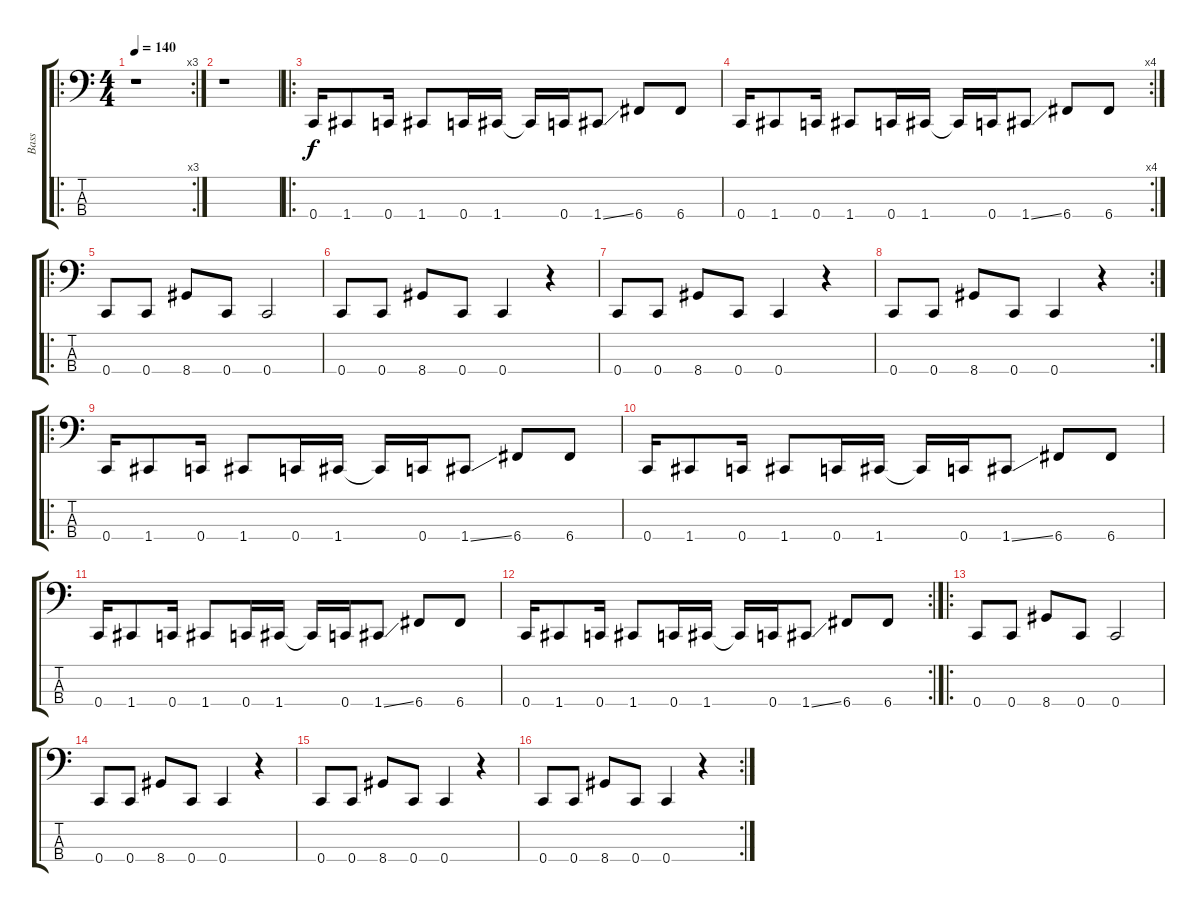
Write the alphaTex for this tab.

\track ("Bass" "Bass") {instrument electricbasspick}
\staff {score tabs}
\tuning (F2 C2 G1 C1) {hide}
\ro
\rc 3
\ts (4 4)
\tempo 140
\clef f4
\ks c
r.1{dy f instrument electricbasspick} |
r.1 |
\ro
0.4.16 1.4.8 0.4.16 1.4.8 0.4.16 1.4.16 1.4{t}.16 0.4.16 1.4{ss}.8 6.4.8 6.4.8 |
\rc 4
0.4.16 1.4.8 0.4.16 1.4.8 0.4.16 1.4.16 1.4{t}.16 0.4.16 1.4{ss}.8 6.4.8 6.4.8 |
\ro
0.4.8 0.4.8 8.4.8 0.4.8 0.4.2 |
0.4.8 0.4.8 8.4.8 0.4.8 0.4.4 r.4 |
0.4.8 0.4.8 8.4.8 0.4.8 0.4.4 r.4 |
\rc 2
0.4.8 0.4.8 8.4.8 0.4.8 0.4.4 r.4 |
\ro
0.4.16 1.4.8 0.4.16 1.4.8 0.4.16 1.4.16 1.4{t}.16 0.4.16 1.4{ss}.8 6.4.8 6.4.8 |
0.4.16 1.4.8 0.4.16 1.4.8 0.4.16 1.4.16 1.4{t}.16 0.4.16 1.4{ss}.8 6.4.8 6.4.8 |
0.4.16 1.4.8 0.4.16 1.4.8 0.4.16 1.4.16 1.4{t}.16 0.4.16 1.4{ss}.8 6.4.8 6.4.8 |
\rc 2
0.4.16 1.4.8 0.4.16 1.4.8 0.4.16 1.4.16 1.4{t}.16 0.4.16 1.4{ss}.8 6.4.8 6.4.8 |
\ro
0.4.8 0.4.8 8.4.8 0.4.8 0.4.2 |
0.4.8 0.4.8 8.4.8 0.4.8 0.4.4 r.4 |
0.4.8 0.4.8 8.4.8 0.4.8 0.4.4 r.4 |
\rc 2
0.4.8 0.4.8 8.4.8 0.4.8 0.4.4 r.4
